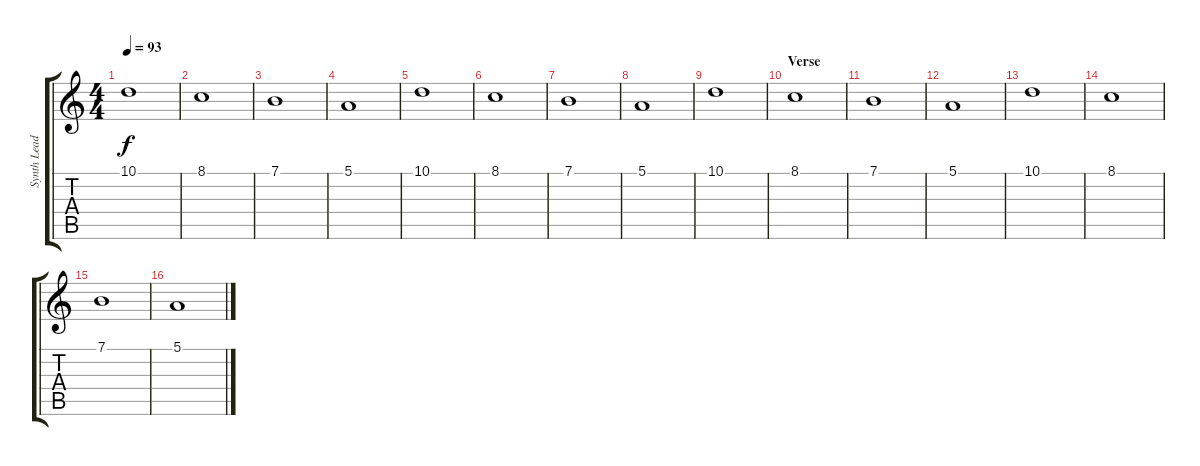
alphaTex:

\track ("Synth Lead" "Synth Lead") {instrument pad5bowed}
\staff {score tabs}
\tuning (E4 B3 G3 D3 A2 E2) {hide}
\ts (4 4)
\tempo 93
\clef g2
\ks c
10.1.1{dy f} |
8.1.1 |
7.1.1 |
5.1.1 |
10.1.1 |
8.1.1 |
7.1.1 |
5.1.1 |
10.1.1 |
\section ("" "Verse")
8.1.1 |
7.1.1 |
5.1.1 |
10.1.1 |
8.1.1 |
7.1.1 |
5.1.1
